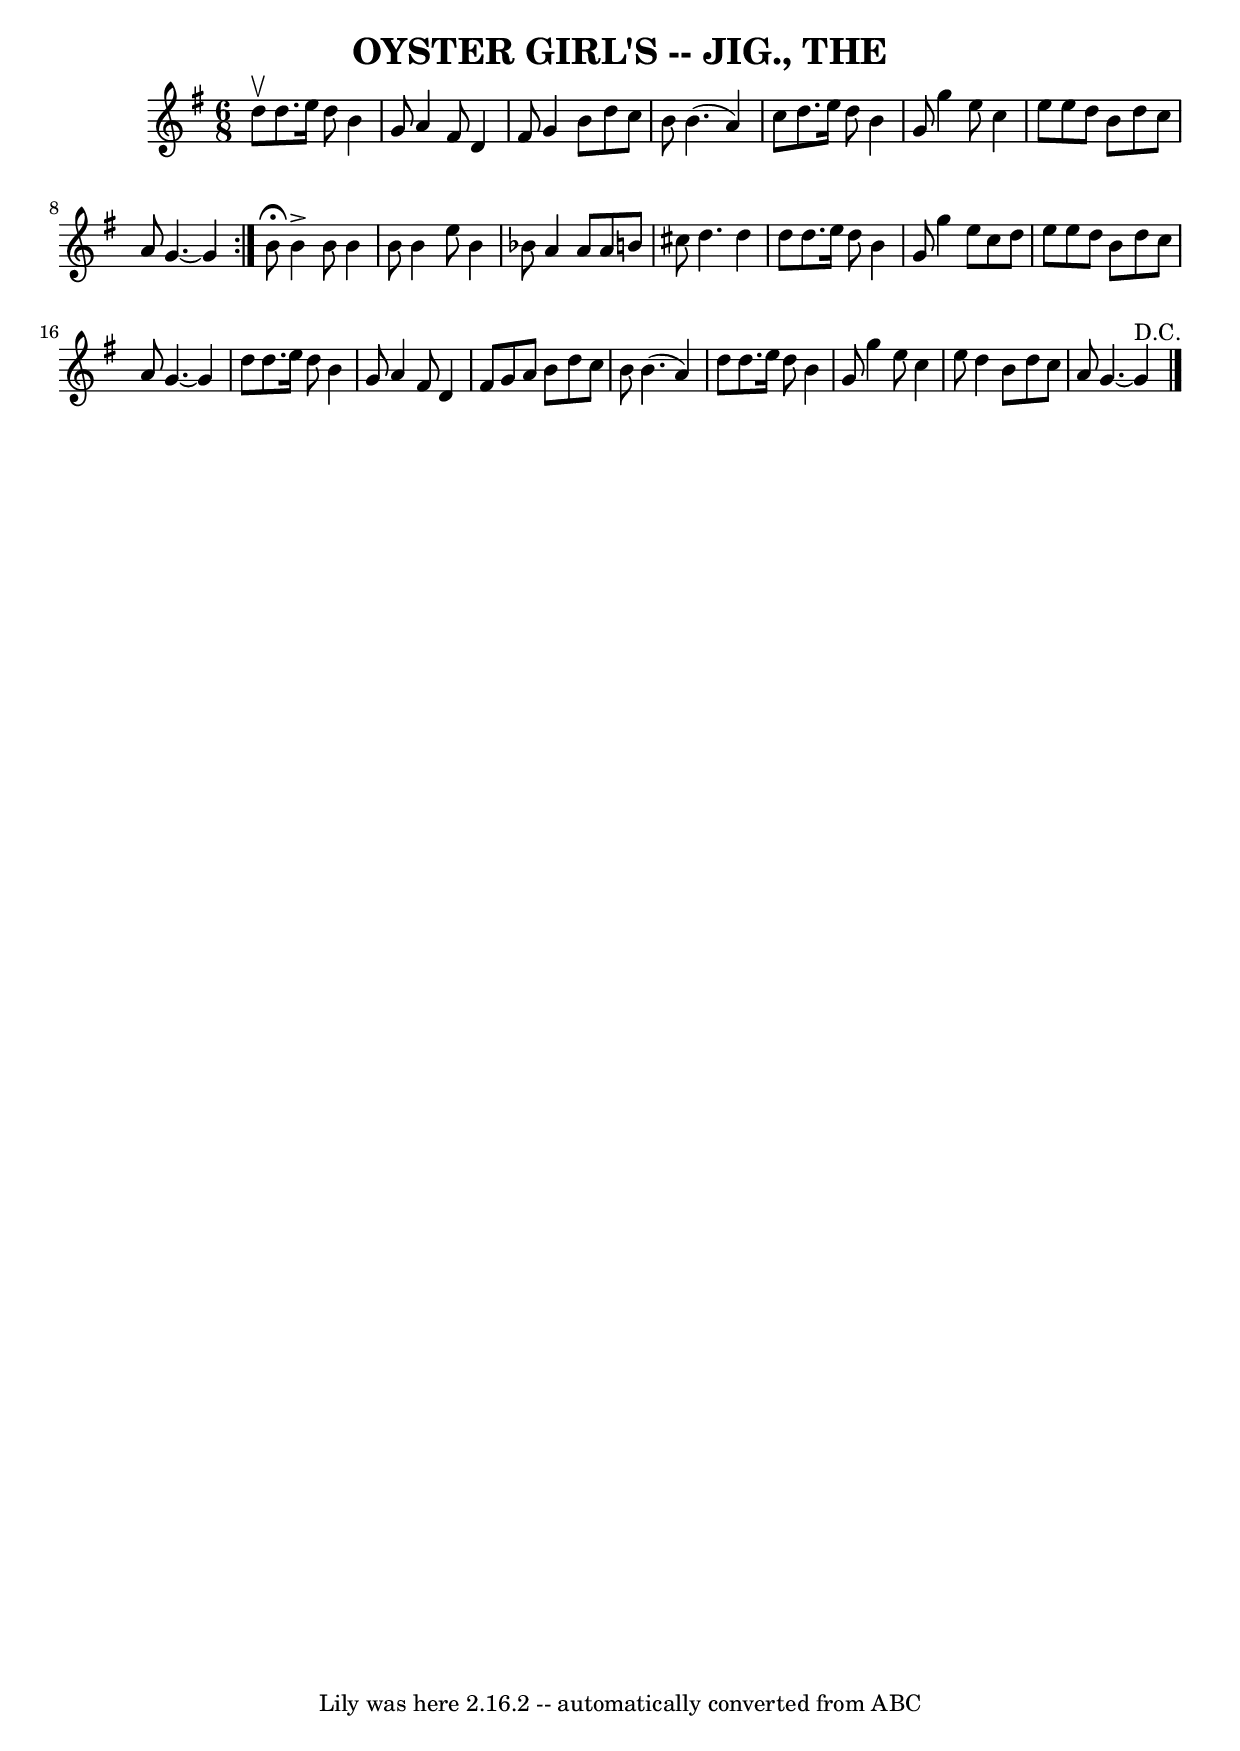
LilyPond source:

\version "2.16.2"
\include "Mammoth.ily"
\header {
  %% book = "Coles pg. 65.2"
  crossRefNumber = "18"
  footnotes = ""
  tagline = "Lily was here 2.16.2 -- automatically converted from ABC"
  title = "OYSTER GIRL'S -- JIG., THE"

}
voicedefault =  {



  \repeat volta 2 {

    \time 6/8 
    \key g \major
    d''8^\upbow |
    d''8. e''16 d''8 b'4 
    g'8  |
    a'4 fis'8 d'4 fis'8  |
    g'4 b'8 d''8  
    c''8 b'8  |
    b'4. (a'4) c''8  |
    d''8. e''16  
    d''8 b'4 g'8  |
    g''4 e''8 c''4 e''8  |
    e''8  
    d''8 b'8 d''8 c''8 a'8  |
    g'4.   ~ g'4      
  } b'8 
  ^\fermata |
  b'4^\accent b'8 b'4 b'8  |
  b'4 e''8   
  b'4 bes'8  |
  a'4 a'8 a'8 b'8 cis''8  |
  d''4.  
  d''4 d''8  |
  d''8. e''16 d''8 b'4 g'8  |
  
  g''4 e''8 c''8 d''8 e''8  |
  e''8 d''8 b'8 d''8    
  c''8 a'8  |
  g'4.   ~ g'4 d''8  |
  d''8. e''16    
  d''8 b'4 g'8  |
  a'4 fis'8 d'4 fis'8  |
  g'8    
  a'8 b'8 d''8 c''8 b'8  |
  b'4. (a'4) d''8  |
  
  d''8. e''16 d''8 b'4 g'8  |
  g''4 e''8 c''4    
  e''8  |
  d''4 b'8 d''8 c''8 a'8  |
  g'4.   ~ g'4 
  ^"D.C." \bar "|."   

}

\score{
  <<

    \context Staff="default"
    {
      \voicedefault 
      
    }

  >>
  \layout {
    
  }
  \midi {
  }

}
